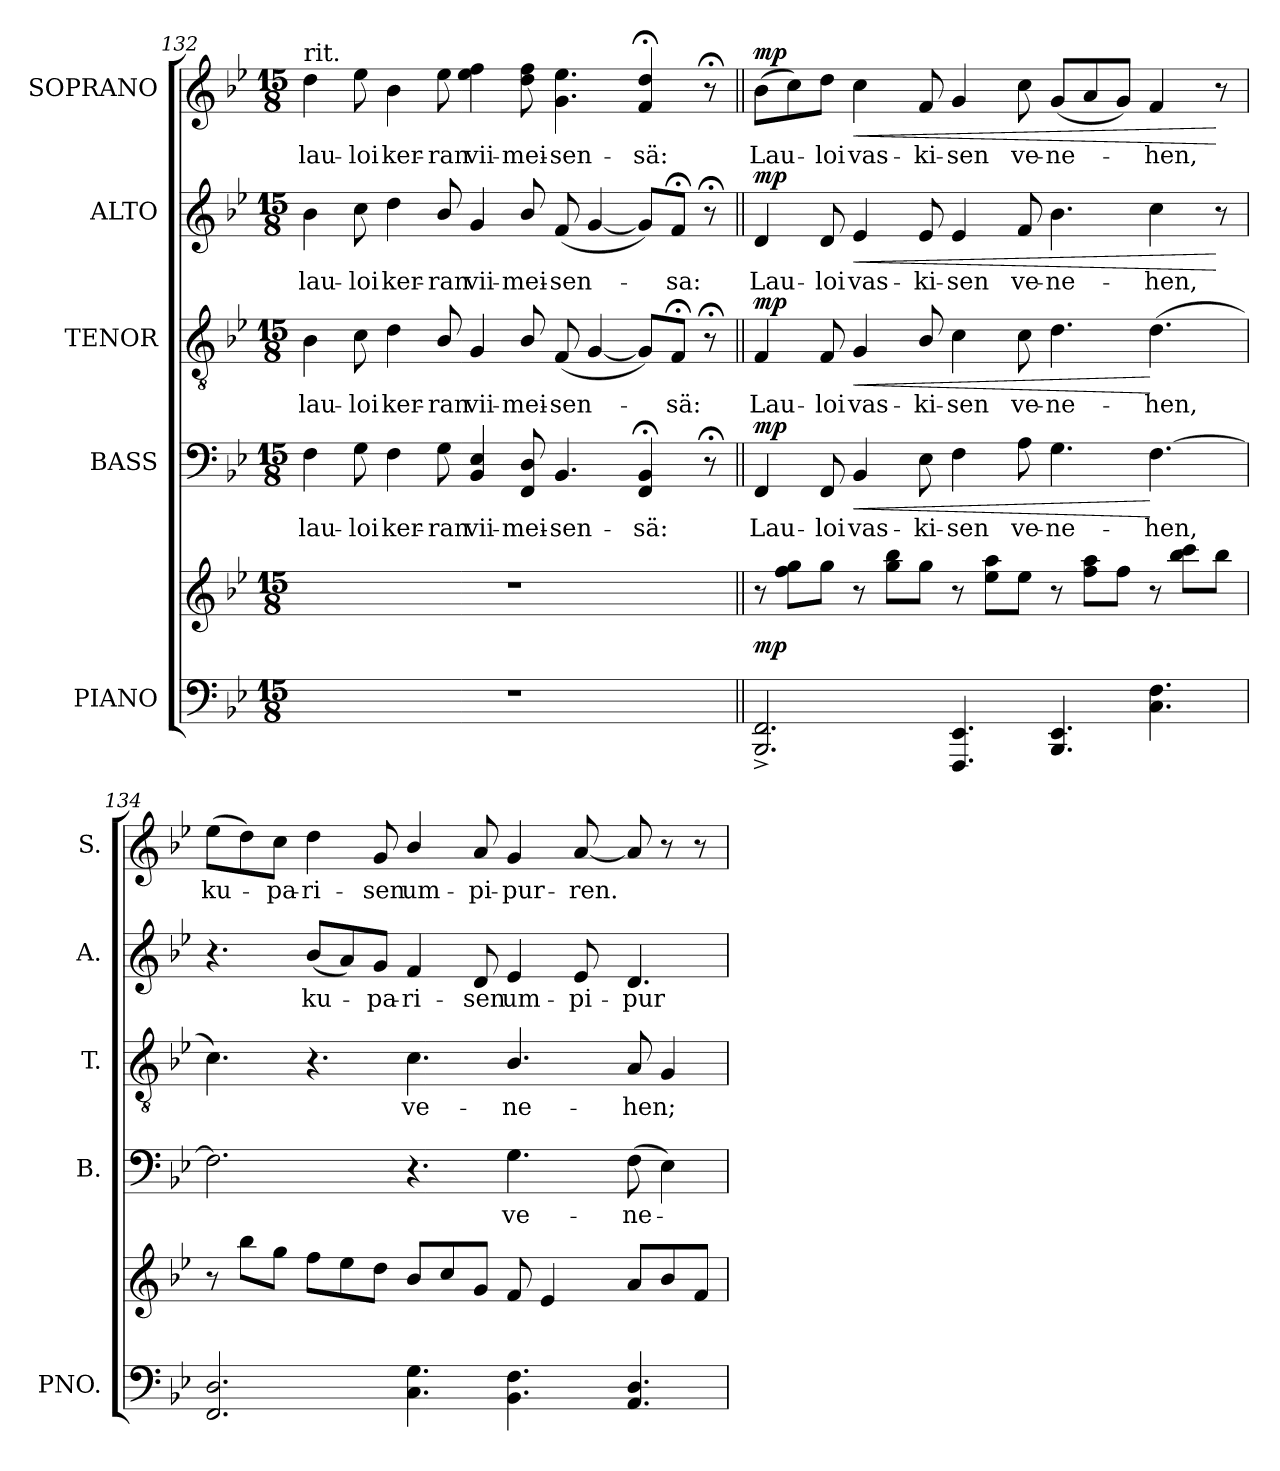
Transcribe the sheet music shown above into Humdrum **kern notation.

**kern	**kern	**dynam	**kern	**text	**dynam	**kern	**text	**dynam	**kern	**text	**dynam	**kern	**text	**dynam
*part5	*part5	*part5	*part4	*part4	*part4	*part3	*part3	*part3	*part2	*part2	*part2	*part1	*part1	*part1
*staff6	*staff5	*staff5/6	*staff4	*staff4	*staff4	*staff3	*staff3	*staff3	*staff2	*staff2	*staff2	*staff1	*staff1	*staff1
*I"PIANO	*	*	*I"BASS	*	*	*I"TENOR	*	*	*I"ALTO	*	*	*I"SOPRANO	*	*
*I'PNO.	*	*	*I'B.	*	*	*I'T.	*	*	*I'A.	*	*	*I'S.	*	*
*clefF4	*clefG2	*	*clefF4	*	*	*clefGv2	*	*	*clefG2	*	*	*clefG2	*	*
*	*	*	*	*	*	*ITrd7c12	*	*	*	*	*	*	*	*
*k[b-e-]	*k[b-e-]	*	*k[b-e-]	*	*	*k[b-e-]	*	*	*k[b-e-]	*	*	*k[b-e-]	*	*
*g:	*g:	*	*g:	*	*	*g:	*	*	*g:	*	*	*g:	*	*
*M15/8	*M15/8	*	*M15/8	*	*	*M15/8	*	*	*M15/8	*	*	*M15/8	*	*
=132	=132	=132	=132	=132	=132	=132	=132	=132	=132	=132	=132	=132	=132	=132
!LO:N:vis=1	!LO:N:vis=1	!	!	!	!	!	!	!	!	!	!	!	!	!
!	!	!	!	!LO:LY:b:color=#000000	!	!	!	!	!	!	!	!	!	!
!	!	!	!	!	!	!	!LO:LY:b:color=#000000	!	!	!	!	!	!	!
!	!	!	!	!	!	!	!	!	!	!LO:LY:b:color=#000000	!	!	!	!
!	!	!	!	!	!	!	!	!	!	!	!	!LO:TX:t=rit.	!	!
!	!	!	!	!	!	!	!	!	!	!	!	!	!LO:LY:b:color=#000000	!
1...r	1...r	.	4Fi\	lau-	.	4BB-i\	lau-	.	4b-i\	lau-	.	4ddi\	lau-	.
!	!	!	!	!LO:LY:b:color=#000000	!	!	!	!	!	!	!	!	!	!
!	!	!	!	!	!	!	!LO:LY:b:color=#000000	!	!	!	!	!	!	!
!	!	!	!	!	!	!	!	!	!	!LO:LY:b:color=#000000	!	!	!	!
!	!	!	!	!	!	!	!	!	!	!	!	!	!LO:LY:b:color=#000000	!
.	.	.	8Gi\	-loi	.	8Ci\	-loi	.	8cci\	-loi	.	8ee-i\	-loi	.
!	!	!	!	!LO:LY:b:color=#000000	!	!	!	!	!	!	!	!	!	!
!	!	!	!	!	!	!	!LO:LY:b:color=#000000	!	!	!	!	!	!	!
!	!	!	!	!	!	!	!	!	!	!LO:LY:b:color=#000000	!	!	!	!
!	!	!	!	!	!	!	!	!	!	!	!	!	!LO:LY:b:color=#000000	!
.	.	.	4Fi\	ker-	.	4Di\	ker-	.	4ddi\	ker-	.	4b-i\	ker-	.
!	!	!	!	!LO:LY:b:color=#000000	!	!	!	!	!	!	!	!	!	!
!	!	!	!	!	!	!	!LO:LY:b:color=#000000	!	!	!	!	!	!	!
!	!	!	!	!	!	!	!	!	!	!LO:LY:b:color=#000000	!	!	!	!
!	!	!	!	!	!	!	!	!	!	!	!	!	!LO:LY:b:color=#000000	!
.	.	.	8Gi\	-ran	.	8BB-i/	-ran	.	8b-i/	-ran	.	8ee-i\	-ran	.
!	!	!	!	!LO:LY:b:color=#000000	!	!	!	!	!	!	!	!	!	!
!	!	!	!	!	!	!	!LO:LY:b:color=#000000	!	!	!	!	!	!	!
!	!	!	!	!	!	!	!	!	!	!LO:LY:b:color=#000000	!	!	!	!
!	!	!	!	!	!	!	!	!	!	!	!	!	!LO:LY:b:color=#000000	!
.	.	.	4BB-i/ 4E-i	vii-	.	4GGi/	vii-	.	4gi/	vii-	.	4ee-i\ 4ffi	vii-	.
!	!	!	!	!LO:LY:b:color=#000000	!	!	!	!	!	!	!	!	!	!
!	!	!	!	!	!	!	!LO:LY:b:color=#000000	!	!	!	!	!	!	!
!	!	!	!	!	!	!	!	!	!	!LO:LY:b:color=#000000	!	!	!	!
!	!	!	!	!	!	!	!	!	!	!	!	!	!LO:LY:b:color=#000000	!
.	.	.	8FFi/ 8Di	-mei-	.	8BB-i/	-mei-	.	8b-i/	-mei-	.	8ddi\ 8ffi	-mei-	.
!	!	!	!	!LO:LY:b:color=#000000	!	!	!	!	!	!	!	!	!	!
!	!	!	!	!	!	!	!LO:LY:b:color=#000000	!	!	!	!	!	!	!
!	!	!	!	!	!	!	!	!	!	!LO:LY:b:color=#000000	!	!	!	!
!	!	!	!	!	!	!	!	!	!	!	!	!	!LO:LY:b:color=#000000	!
.	.	.	4.BB-i/	-sen-	.	(8FFi/	-sen-	.	(8fi/	-sen-	.	4.gi\ 4.ee-i	-sen-	.
.	.	.	.	.	.	[4GGi/	.	.	[4gi/	.	.	.	.	.
!	!	!	!	!LO:LY:b:color=#000000	!	!	!	!	!	!	!	!	!	!
!	!	!	!	!	!	!	!	!	!	!	!	!	!LO:LY:b:color=#000000	!
.	.	.	4FFi/; 4BB-i;	-sä:	.	8GGi/L])	.	.	8gi/L])	.	.	4fi/; 4ddi;	-sä:	.
!	!	!	!	!	!	!	!LO:LY:b:color=#000000	!	!	!	!	!	!	!
!	!	!	!	!	!	!	!	!	!	!LO:LY:b:color=#000000	!	!	!	!
.	.	.	.	.	.	8FF;i/J	-sä:	.	8f;i/J	-sa:	.	.	.	.
.	.	.	8r;	.	.	8r;	.	.	8r;	.	.	8r;	.	.
!!LO:PB:g=z
=133||	=133||	=133||	=133||	=133||	=133||	=133||	=133||	=133||	=133||	=133||	=133||	=133||	=133||	=133||
!!LO:REH:place=s1:color=#000000:enc=box:fs=19.9975:t=L
!	!	!	!	!LO:LY:b:color=#000000	!	!	!	!	!	!	!	!	!	!
!	!	!	!	!	!	!	!LO:LY:b:color=#000000	!	!	!	!	!	!	!
!	!	!	!	!	!	!	!	!	!	!LO:LY:b:color=#000000	!	!	!	!
*	*	*	*	*	*	*	*	*	*	*	*	*MM90	*	*
!	!	!	!	!	!	!	!	!	!	!	!	!	!LO:LY:b:color=#000000	!
2.BBB-i/^ 2.FFi^	8r	mp	4FFi/	Lau-	mp	4FFi/	Lau-	mp	4di/	Lau-	mp	(8b-i\L	Lau-	mp
.	8ffi\ 8ggiL	.	.	.	.	.	.	.	.	.	.	8cci\)	.	.
!	!	!	!	!LO:LY:b:color=#000000	!	!	!	!	!	!	!	!	!	!
!	!	!	!	!	!	!	!LO:LY:b:color=#000000	!	!	!	!	!	!	!
!	!	!	!	!	!	!	!	!	!	!LO:LY:b:color=#000000	!	!	!	!
!	!	!	!	!	!	!	!	!	!	!	!	!	!LO:LY:b:color=#000000	!
.	8ggi\J	.	8FFi/	-loi	.	8FFi/	-loi	.	8di/	-loi	.	8ddi\J	-loi	.
!	!	!	!	!LO:LY:b:color=#000000	!LO:HP:b	!	!	!	!	!	!	!	!	!
!	!	!	!	!	!	!	!LO:LY:b:color=#000000	!LO:HP:b	!	!	!	!	!	!
!	!	!	!	!	!	!	!	!	!	!LO:LY:b:color=#000000	!LO:HP:b	!	!	!
!	!	!	!	!	!	!	!	!	!	!	!	!	!LO:LY:b:color=#000000	!LO:HP:b
.	8r	.	4BB-i/	vas-	<	4GGi/	vas-	<	4e-i/	vas-	<	4cci\	vas-	<
.	8ggi\ 8bb-iL	.	.	.	.	.	.	.	.	.	.	.	.	.
!	!	!	!	!LO:LY:b:color=#000000	!	!	!	!	!	!	!	!	!	!
!	!	!	!	!	!	!	!LO:LY:b:color=#000000	!	!	!	!	!	!	!
!	!	!	!	!	!	!	!	!	!	!LO:LY:b:color=#000000	!	!	!	!
!	!	!	!	!	!	!	!	!	!	!	!	!	!LO:LY:b:color=#000000	!
.	8ggi\J	.	8E-i\	-ki-	.	8BB-i/	-ki-	.	8e-i/	-ki-	.	8fi/	-ki-	.
!	!	!	!	!LO:LY:b:color=#000000	!	!	!	!	!	!	!	!	!	!
!	!	!	!	!	!	!	!LO:LY:b:color=#000000	!	!	!	!	!	!	!
!	!	!	!	!	!	!	!	!	!	!LO:LY:b:color=#000000	!	!	!	!
!	!	!	!	!	!	!	!	!	!	!	!	!	!LO:LY:b:color=#000000	!
4.FFFi/ 4.EE-i	8r	.	4Fi\	-sen	.	4Ci\	-sen	.	4e-i/	-sen	.	4gi/	-sen	.
.	8ee-i\ 8aaiL	.	.	.	.	.	.	.	.	.	.	.	.	.
!	!	!	!	!LO:LY:b:color=#000000	!	!	!	!	!	!	!	!	!	!
!	!	!	!	!	!	!	!LO:LY:b:color=#000000	!	!	!	!	!	!	!
!	!	!	!	!	!	!	!	!	!	!LO:LY:b:color=#000000	!	!	!	!
!	!	!	!	!	!	!	!	!	!	!	!	!	!LO:LY:b:color=#000000	!
.	8ee-i\J	.	8Ai\	ve-	.	8Ci\	ve-	.	8fi/	ve-	.	8cci\	ve-	.
!	!	!	!	!LO:LY:b:color=#000000	!	!	!	!	!	!	!	!	!	!
!	!	!	!	!	!	!	!LO:LY:b:color=#000000	!	!	!	!	!	!	!
!	!	!	!	!	!	!	!	!	!	!LO:LY:b:color=#000000	!	!	!	!
!	!	!	!	!	!	!	!	!	!	!	!	!	!LO:LY:b:color=#000000	!
4.BBB-i/ 4.EE-i	8r	.	4.Gi\	-ne-	.	4.Di\	-ne-	.	4.b-i\	-ne-	.	(8gi/L	-ne-	.
.	8ffi\ 8aaiL	.	.	.	.	.	.	.	.	.	.	8ai/	.	.
.	8ffi\J	.	.	.	.	.	.	.	.	.	.	8gi/J)	.	.
!	!	!	!	!LO:LY:b:color=#000000	!	!	!	!	!	!	!	!	!	!
!	!	!	!	!	!	!	!LO:LY:b:color=#000000	!	!	!	!	!	!	!
!	!	!	!	!	!	!	!	!	!	!LO:LY:b:color=#000000	!	!	!	!
!	!	!	!	!	!	!	!	!	!	!	!	!	!LO:LY:b:color=#000000	!
4.Ci\ 4.Fi	8r	.	[4.Fi\	-hen,	[	(4.Di\	-hen,	[	4cci\	-hen,	.	4fi/	-hen,	.
.	8bb-i\ 8ccciL	.	.	.	.	.	.	.	.	.	.	.	.	.
.	8bb-i\J	.	.	.	.	.	.	.	8r	.	[	8r	.	[
=134	=134	=134	=134	=134	=134	=134	=134	=134	=134	=134	=134	=134	=134	=134
!	!	!	!	!	!	!	!	!	!	!	!	!	!LO:LY:b:color=#000000	!
2.FFi/ 2.Di	8r	.	2.Fi\]	.	.	4.Ci\)	.	.	4.r	.	.	(8ee-i\L	ku-	.
.	8bb-i\L	.	.	.	.	.	.	.	.	.	.	8ddi\)	.	.
!	!	!	!	!	!	!	!	!	!	!	!	!	!LO:LY:b:color=#000000	!
.	8ggi\J	.	.	.	.	.	.	.	.	.	.	8cci\J	-pa-	.
!	!	!	!	!	!	!	!	!	!	!LO:LY:b:color=#000000	!	!	!	!
!	!	!	!	!	!	!	!	!	!	!	!	!	!LO:LY:b:color=#000000	!
.	8ffi\L	.	.	.	.	4.r	.	.	(8b-i/L	ku-	.	4ddi\	-ri-	.
.	8ee-i\	.	.	.	.	.	.	.	8ai/)	.	.	.	.	.
!	!	!	!	!	!	!	!	!	!	!LO:LY:b:color=#000000	!	!	!	!
!	!	!	!	!	!	!	!	!	!	!	!	!	!LO:LY:b:color=#000000	!
.	8ddi\J	.	.	.	.	.	.	.	8gi/J	-pa-	.	8gi/	-sen	.
!	!	!	!	!	!	!	!LO:LY:b:color=#000000	!	!	!	!	!	!	!
!	!	!	!	!	!	!	!	!	!	!LO:LY:b:color=#000000	!	!	!	!
!	!	!	!	!	!	!	!	!	!	!	!	!	!LO:LY:b:color=#000000	!
4.Ci\ 4.Gi	8b-i/L	.	4.r	.	.	4.Ci\	ve-	.	4fi/	-ri-	.	4b-i/	um-	.
.	8cci/	.	.	.	.	.	.	.	.	.	.	.	.	.
!	!	!	!	!	!	!	!	!	!	!LO:LY:b:color=#000000	!	!	!	!
!	!	!	!	!	!	!	!	!	!	!	!	!	!LO:LY:b:color=#000000	!
.	8gi/J	.	.	.	.	.	.	.	8di/	-sen	.	8ai/	-pi-	.
!	!	!	!	!LO:LY:b:color=#000000	!	!	!	!	!	!	!	!	!	!
!	!	!	!	!	!	!	!LO:LY:b:color=#000000	!	!	!	!	!	!	!
!	!	!	!	!	!	!	!	!	!	!LO:LY:b:color=#000000	!	!	!	!
!	!	!	!	!	!	!	!	!	!	!	!	!	!LO:LY:b:color=#000000	!
4.BB-i\ 4.Fi	8fi/	.	4.Gi\	ve-	.	4.BB-i/	-ne-	.	4e-i/	um-	.	4gi/	-pur-	.
.	4e-i/	.	.	.	.	.	.	.	.	.	.	.	.	.
!	!	!	!	!	!	!	!	!	!	!LO:LY:b:color=#000000	!	!	!	!
!	!	!	!	!	!	!	!	!	!	!	!	!	!LO:LY:b:color=#000000	!
.	.	.	.	.	.	.	.	.	8e-i/	-pi-	.	[8ai/	-ren.	.
!	!	!	!	!LO:LY:b:color=#000000	!	!	!	!	!	!	!	!	!	!
!	!	!	!	!	!	!	!LO:LY:b:color=#000000	!	!	!	!	!	!	!
!	!	!	!	!	!	!	!	!	!	!LO:LY:b:color=#000000	!	!	!	!
4.AAi/ 4.Di	8ai/L	.	(8Fi\	-ne-	.	8AAi/	-hen;	.	4.di/	-pur-	.	8ai/]	.	.
.	8b-i/	.	4E-i\)	.	.	4GGi/	.	.	.	.	.	8r	.	.
.	8fi/J	.	.	.	.	.	.	.	.	.	.	8r	.	.
=	=	=	=	=	=	=	=	=	=	=	=	=	=	=
*-	*-	*-	*-	*-	*-	*-	*-	*-	*-	*-	*-	*-	*-	*-
